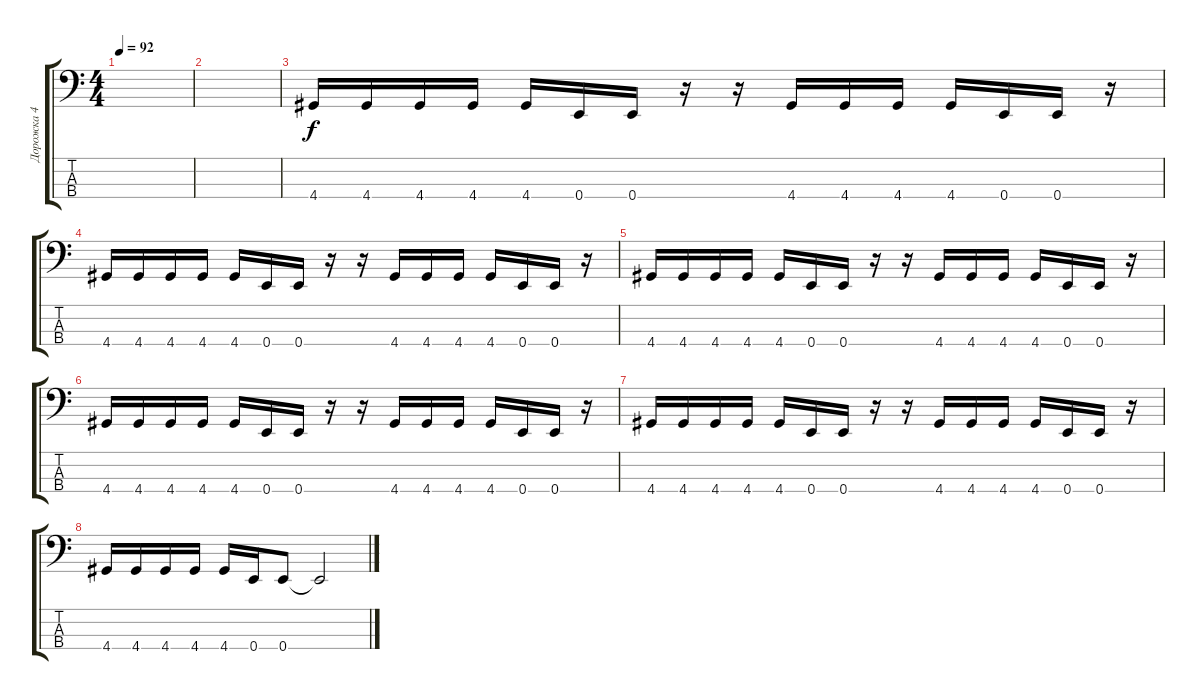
\track ("Дорожка 4" "Дорожка 4") {instrument electricbasspick}
\staff {score tabs}
\tuning (G2 D2 A1 E1) {hide}
\ts (4 4)
\tempo 92
\clef f4
\ks c
|
|
4.4.16 4.4.16 4.4.16 4.4.16 4.4.16 0.4.16 0.4.16 r.16 r.16 4.4.16 4.4.16 4.4.16 4.4.16 0.4.16 0.4.16 r.16 |
4.4.16 4.4.16 4.4.16 4.4.16 4.4.16 0.4.16 0.4.16 r.16 r.16 4.4.16 4.4.16 4.4.16 4.4.16 0.4.16 0.4.16 r.16 |
4.4.16 4.4.16 4.4.16 4.4.16 4.4.16 0.4.16 0.4.16 r.16 r.16 4.4.16 4.4.16 4.4.16 4.4.16 0.4.16 0.4.16 r.16 |
4.4.16 4.4.16 4.4.16 4.4.16 4.4.16 0.4.16 0.4.16 r.16 r.16 4.4.16 4.4.16 4.4.16 4.4.16 0.4.16 0.4.16 r.16 |
4.4.16 4.4.16 4.4.16 4.4.16 4.4.16 0.4.16 0.4.16 r.16 r.16 4.4.16 4.4.16 4.4.16 4.4.16 0.4.16 0.4.16 r.16 |
4.4.16 4.4.16 4.4.16 4.4.16 4.4.16 0.4.16 0.4.8 0.4{t}.2
